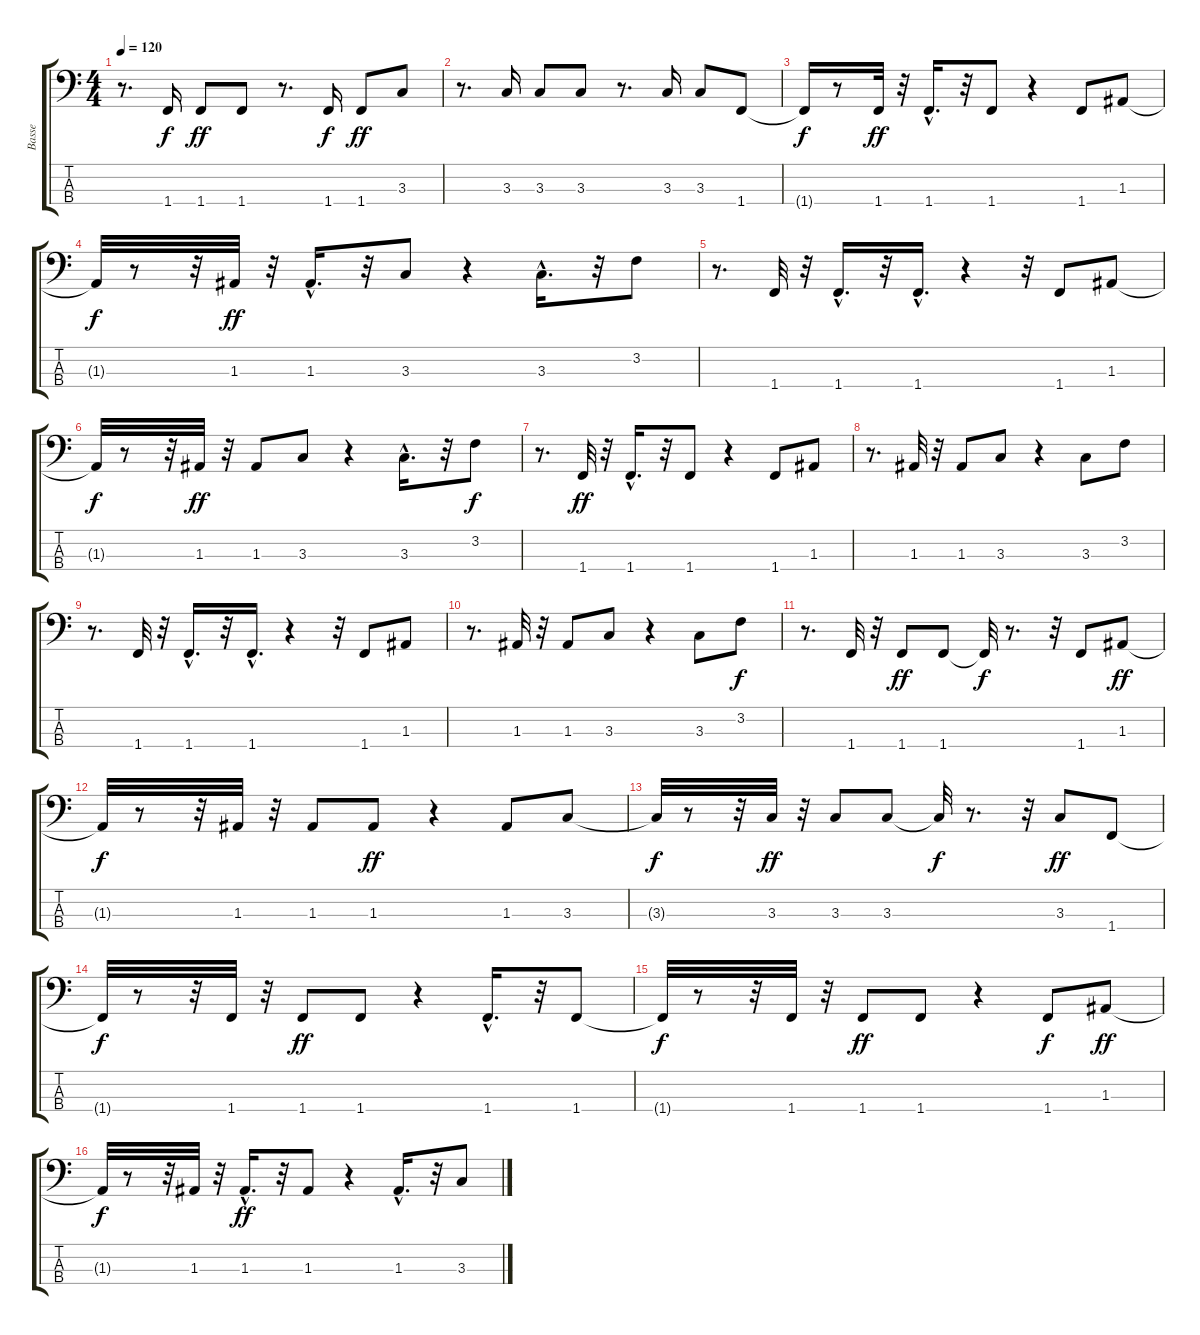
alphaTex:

\track ("Basse" "Basse") {instrument electricbassfinger}
\staff {score tabs}
\tuning (G2 D2 A1 E1) {hide}
\ts (4 4)
\tempo 120
\clef f4
\ks c
r.8{d dy ff} 1.4.16{dy f} 1.4.8{dy ff} 1.4.8 r.8{d} 1.4.16{dy f} 1.4.8{dy ff} 3.3.8 |
r.8{d} 3.3.16 3.3.8 3.3.8 r.8{d} 3.3.16 3.3.8 1.4.8 |
1.4{t}.16{dy f} r.8 1.4.32{dy ff} r.32 1.4{hac}.16{d} r.32 1.4.8 r.4 1.4.8 1.3.8 |
1.3{t}.32{dy f} r.8 r.32 1.3.32{dy ff} r.32 1.3{hac}.16{d} r.32 3.3.8 r.4 3.3{hac}.16{d} r.32 3.2.8 |
r.8{d} 1.4.32 r.32 1.4{hac}.16{d} r.32 1.4{hac}.16{d} r.4 r.32 1.4.8 1.3.8 |
1.3{t}.32{dy f} r.8 r.32 1.3.32{dy ff} r.32 1.3.8 3.3.8 r.4 3.3{hac}.16{d} r.32 3.2.8{dy f} |
r.8{d} 1.4.32{dy ff} r.32 1.4{hac}.16{d} r.32 1.4.8 r.4 1.4.8 1.3.8 |
r.8{d} 1.3.32 r.32 1.3.8 3.3.8 r.4 3.3.8 3.2.8 |
r.8{d} 1.4.32 r.32 1.4{hac}.16{d} r.32 1.4{hac}.16{d} r.4 r.32 1.4.8 1.3.8 |
r.8{d} 1.3.32 r.32 1.3.8 3.3.8 r.4 3.3.8 3.2.8{dy f} |
r.8{d} 1.4.32 r.32 1.4.8{dy ff} 1.4.8 1.4{t}.32{dy f} r.8{d} r.32 1.4.8 1.3.8{dy ff} |
1.3{t}.32{dy f} r.8 r.32 1.3.32 r.32 1.3.8 1.3.8{dy ff} r.4 1.3.8 3.3.8 |
3.3{t}.32{dy f} r.8 r.32 3.3.32{dy ff} r.32 3.3.8 3.3.8 3.3{t}.32{dy f} r.8{d} r.32 3.3.8{dy ff} 1.4.8 |
1.4{t}.32{dy f} r.8 r.32 1.4.32 r.32 1.4.8{dy ff} 1.4.8 r.4 1.4{hac}.16{d} r.32 1.4.8 |
1.4{t}.32{dy f} r.8 r.32 1.4.32 r.32 1.4.8{dy ff} 1.4.8 r.4 1.4.8{dy f} 1.3.8{dy ff} |
1.3{t}.32{dy f} r.8 r.32 1.3.32 r.32 1.3{hac}.16{d dy ff} r.32 1.3.8 r.4 1.3{hac}.16{d} r.32 3.3.8
